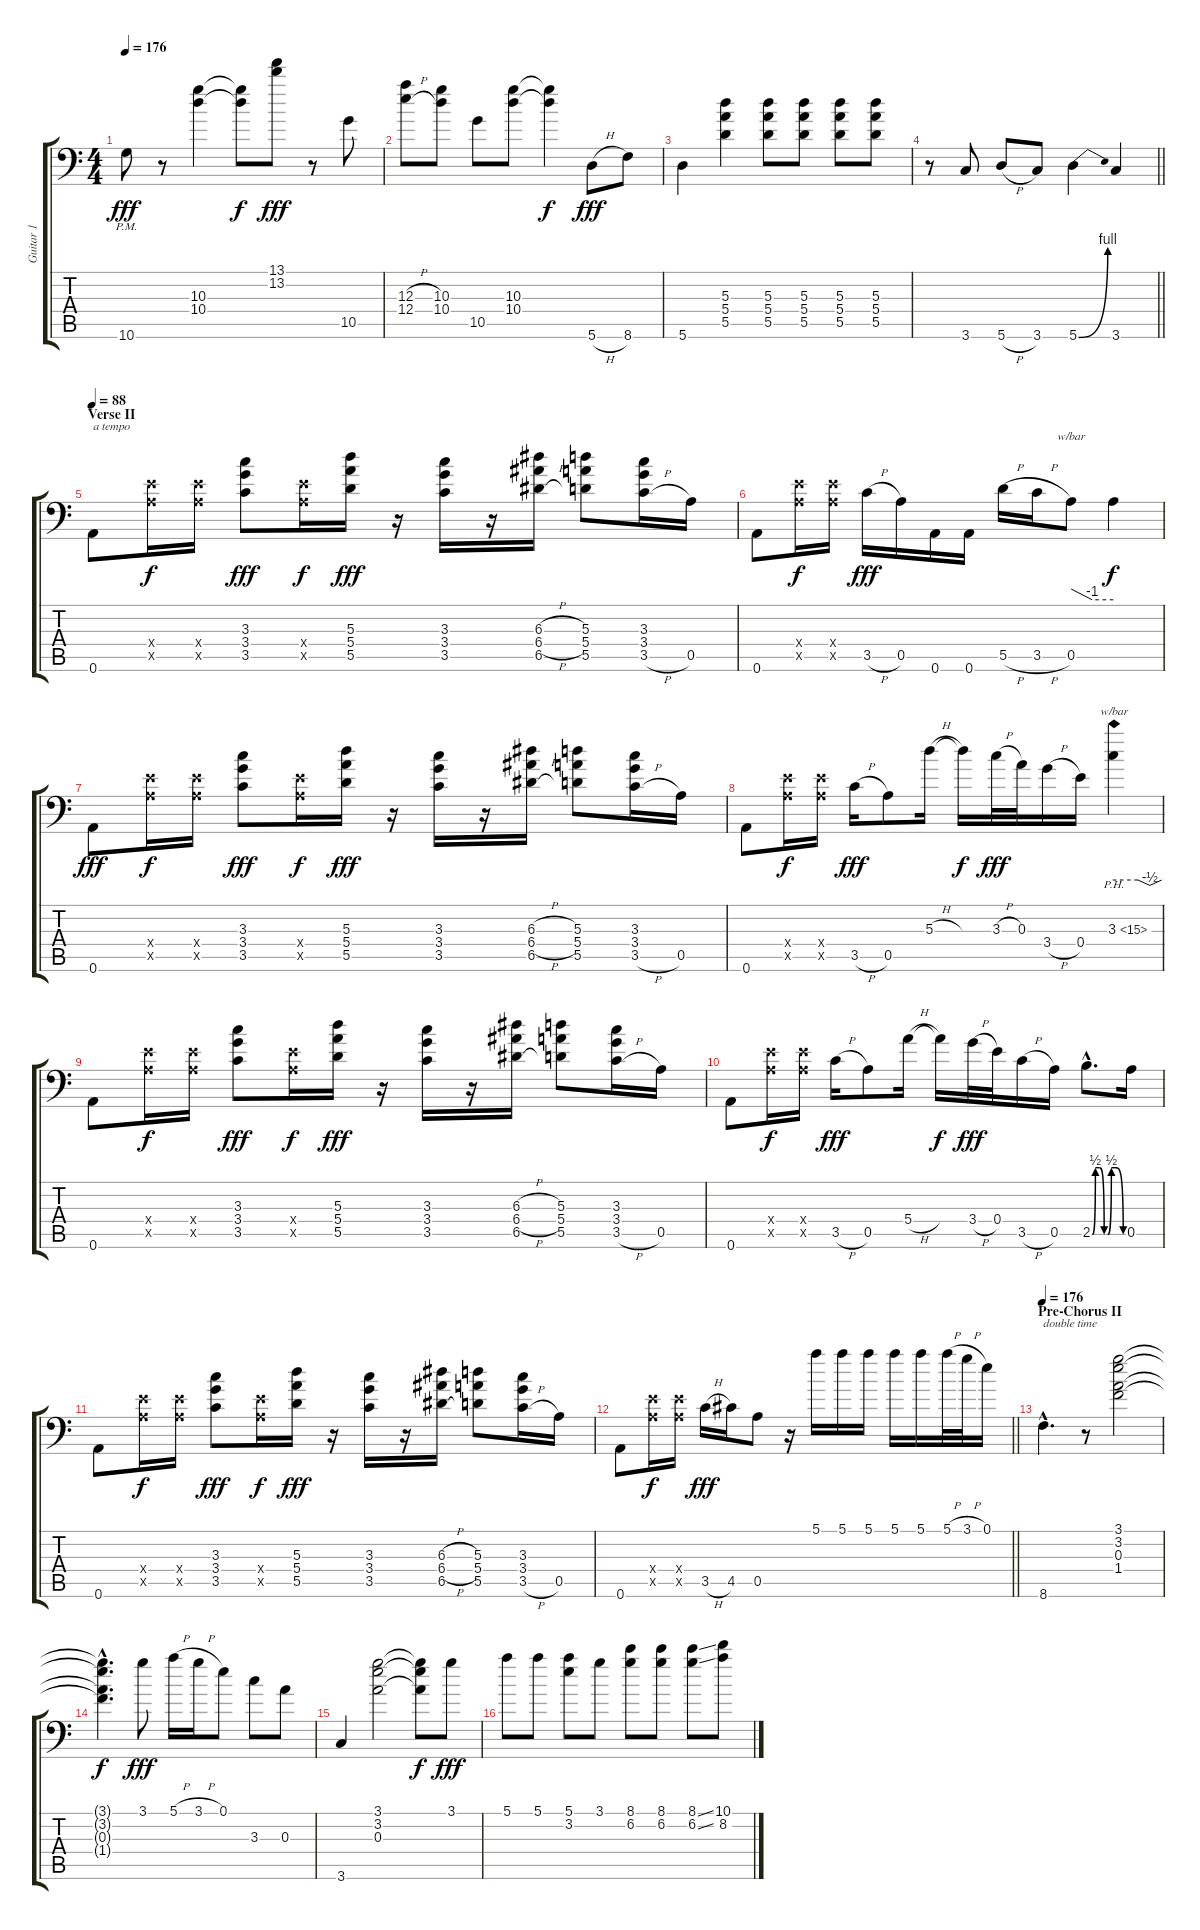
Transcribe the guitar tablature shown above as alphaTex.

\track ("Guitar 1" "Guitar 1") {instrument overdrivenguitar}
\staff {score tabs}
\tuning (E4 Db4 A3 E3 A2 A1) {hide}
\ts (4 4)
\tempo 176
\clef f4
\ks c
10.6{pm}.8{dy fff} r.8 (10.3 10.4).4 (10.3{t} 10.4{t}).8{dy f} (13.1 13.2).8{dy fff} r.8 10.5.8 |
(12.3{h} 12.4{h}).8 (10.3 10.4).8 10.5.8 (10.3 10.4).8 (10.3{t} 10.4{t}).4{dy f} 5.6{h}.8{dy fff} 8.6.8 |
5.6.4 (5.3 5.4 5.5).4 (5.3 5.4 5.5).8 (5.3 5.4 5.5).8 (5.3 5.4 5.5).8 (5.3 5.4 5.5).8 |
\barLineRight lightlight
r.8 3.6.8 5.6{h}.8 3.6.8 5.6{be (bend 0 0 60 4)}.4 3.6.4 |
\section ("" "Verse II")
\tempo 88
0.6.8{txt "a tempo"} (0.4{x} 0.5{x}).16{dy f} (0.4{x} 0.5{x}).16 (3.3 3.4 3.5).8{dy fff} (0.4{x} 0.5{x}).16{dy f} (5.3 5.4 5.5).16{dy fff} r.16 (3.3 3.4 3.5).16 r.16 (6.3{h} 6.4{h} 6.5{h}).16 (5.3 5.4 5.5).8 (3.3 3.4 3.5{h}).16 0.5.16 |
0.6.8 (0.4{x} 0.5{x}).16{dy f} (0.4{x} 0.5{x}).16 3.5{h}.16{dy fff} 0.5.16 0.6.16 0.6.16 5.5{h}.16 3.5{h}.16 0.5.8{tbe (custom default 0 0 30 -4 60 -4)} 0.5{t}.4{dy f} |
0.6.8{dy fff} (0.4{x} 0.5{x}).16{dy f} (0.4{x} 0.5{x}).16 (3.3 3.4 3.5).8{dy fff} (0.4{x} 0.5{x}).16{dy f} (5.3 5.4 5.5).16{dy fff} r.16 (3.3 3.4 3.5).16 r.16 (6.3{h} 6.4{h} 6.5{h}).16 (5.3 5.4 5.5).8 (3.3 3.4 3.5{h}).16 0.5.16 |
0.6.8 (0.4{x} 0.5{x}).16{dy f} (0.4{x} 0.5{x}).16 3.5{h}.16{dy fff} 0.5.8 5.3{h}.16 5.3{t}.16{dy f} 3.3{h}.32{dy fff} 0.3.32 3.4{h}.16 0.4.16 3.3{ph 12}.4{tbe (custom default 0 0 30 0 45 -2 60 0)} |
0.6.8 (0.4{x} 0.5{x}).16{dy f} (0.4{x} 0.5{x}).16 (3.3 3.4 3.5).8{dy fff} (0.4{x} 0.5{x}).16{dy f} (5.3 5.4 5.5).16{dy fff} r.16 (3.3 3.4 3.5).16 r.16 (6.3{h} 6.4{h} 6.5{h}).16 (5.3 5.4 5.5).8 (3.3 3.4 3.5{h}).16 0.5.16 |
0.6.8 (0.4{x} 0.5{x}).16{dy f} (0.4{x} 0.5{x}).16 3.5{h}.16{dy fff} 0.5.8 5.4{h}.16 5.4{t}.16{dy f} 3.4{h}.32{dy fff} 0.4.32 3.5{h}.16 0.5.16 2.5{be (custom 0 0 6 2 14 2 23 0 30 0 37 2 46 2 60 0) hac}.8{d} 0.5.16 |
0.6.8 (0.4{x} 0.5{x}).16{dy f} (0.4{x} 0.5{x}).16 (3.3 3.4 3.5).8{dy fff} (0.4{x} 0.5{x}).16{dy f} (5.3 5.4 5.5).16{dy fff} r.16 (3.3 3.4 3.5).16 r.16 (6.3{h} 6.4{h} 6.5{h}).16 (5.3 5.4 5.5).8 (3.3 3.4 3.5{h}).16 0.5.16 |
\barLineRight lightlight
0.6.8 (0.4{x} 0.5{x}).16{dy f} (0.4{x} 0.5{x}).16 3.5{h}.16{dy fff} 4.5.16 0.5.8 r.16 5.1.16 5.1.16 5.1.16 5.1.16 5.1.16 5.1{h}.32 3.1{h}.32 0.1.16 |
\section ("" "Pre-Chorus II")
\tempo 176
8.6{hac}.4{d txt "double time"} r.8 (3.1 3.2 0.3 1.4).2 |
(3.1{hac t} 3.2{hac t} 0.3{hac t} 1.4{hac t}).4{d dy f} 3.1.8{dy fff} 5.1{h}.16 3.1{h}.16 0.1.8 3.3.8 0.3.8 |
3.6.4 (3.1 3.2 0.3).2 (3.1{t} 3.2{t} 0.3{t}).8{dy f} 3.1.8{dy fff} |
5.1.8 5.1.8 (5.1 3.2).8 3.1.8 (8.1 6.2).8 (8.1 6.2).8 (8.1{ss} 6.2{ss}).8 (10.1 8.2).8
